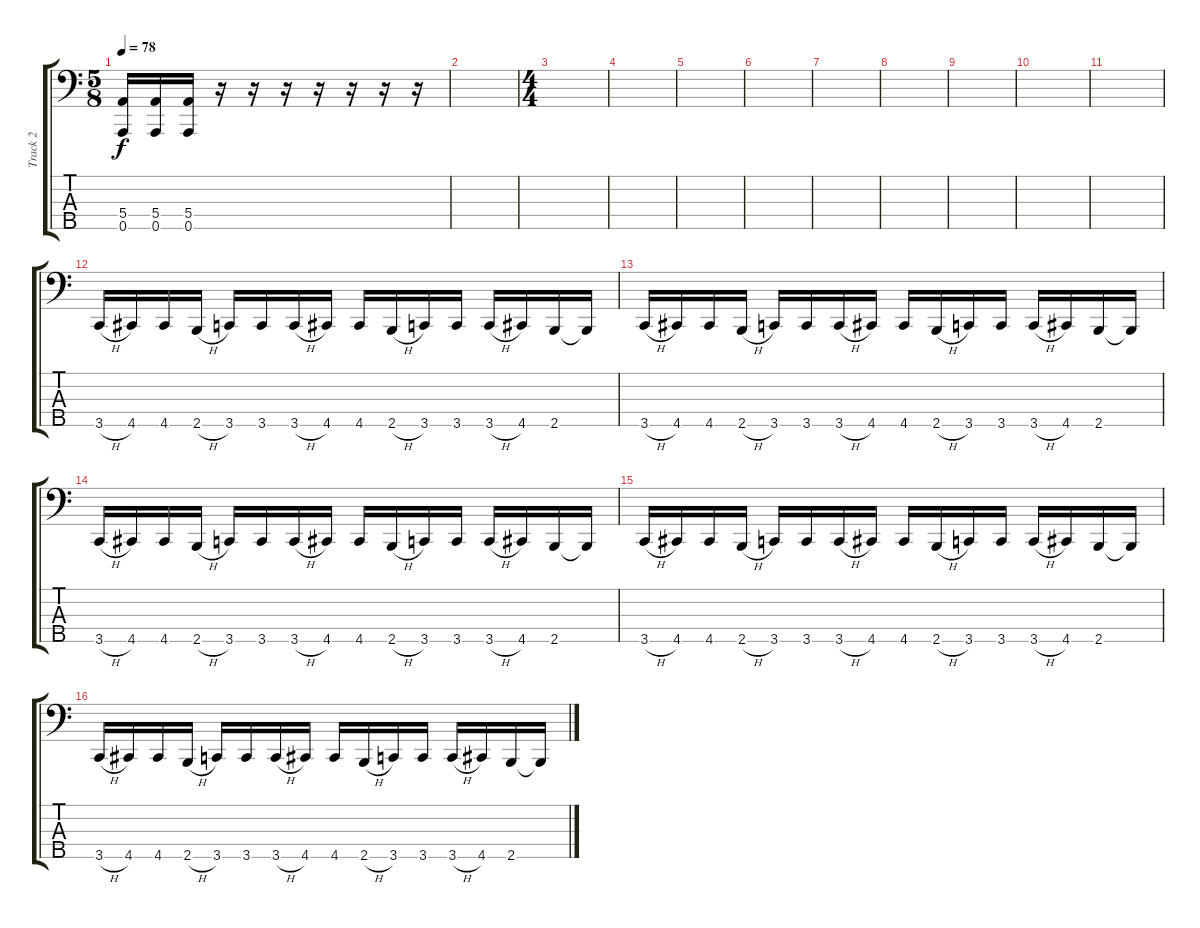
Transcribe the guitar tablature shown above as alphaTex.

\track ("Track 2" "Track 2") {instrument electricbasspick}
\staff {score tabs}
\tuning (G2 D2 A1 E1 A0) {hide}
\ts (5 8)
\tempo 78
\clef f4
\ks c
(5.4 0.5).16{dy f} (5.4 0.5).16 (5.4 0.5).16 r.16 r.16 r.16 r.16 r.16 r.16 r.16 |
|
\ts (4 4)
|
|
|
|
|
|
|
|
|
3.5{h}.16 4.5.16 4.5.16 2.5{h}.16 3.5.16 3.5.16 3.5{h}.16 4.5.16 4.5.16 2.5{h}.16 3.5.16 3.5.16 3.5{h}.16 4.5.16 2.5.16 2.5{t}.16 |
3.5{h}.16 4.5.16 4.5.16 2.5{h}.16 3.5.16 3.5.16 3.5{h}.16 4.5.16 4.5.16 2.5{h}.16 3.5.16 3.5.16 3.5{h}.16 4.5.16 2.5.16 2.5{t}.16 |
3.5{h}.16 4.5.16 4.5.16 2.5{h}.16 3.5.16 3.5.16 3.5{h}.16 4.5.16 4.5.16 2.5{h}.16 3.5.16 3.5.16 3.5{h}.16 4.5.16 2.5.16 2.5{t}.16 |
3.5{h}.16 4.5.16 4.5.16 2.5{h}.16 3.5.16 3.5.16 3.5{h}.16 4.5.16 4.5.16 2.5{h}.16 3.5.16 3.5.16 3.5{h}.16 4.5.16 2.5.16 2.5{t}.16 |
3.5{h}.16 4.5.16 4.5.16 2.5{h}.16 3.5.16 3.5.16 3.5{h}.16 4.5.16 4.5.16 2.5{h}.16 3.5.16 3.5.16 3.5{h}.16 4.5.16 2.5.16 2.5{t}.16
